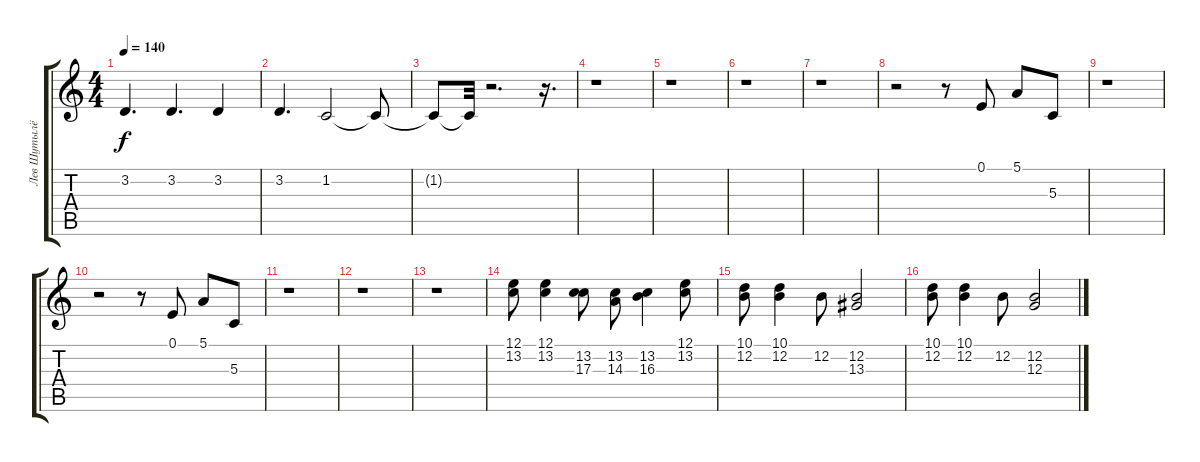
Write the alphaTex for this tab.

\track ("Лев Шутылёв" "Лев Шутылё") {instrument accordion}
\staff {score tabs}
\tuning (E4 B3 G3 D3 A2 E2) {hide}
\ts (4 4)
\tempo 140
\clef g2
\ks c
3.2.4{d dy f} 3.2.4{d} 3.2.4 |
3.2.4{d} 1.2.2 1.2{t}.8 |
1.2{t}.8 1.2{t}.32 r.2{d} r.16{d} |
r.1 |
r.1 |
r.1 |
r.1 |
r.2 r.8 0.1.8 5.1.8 5.3.8 |
r.1 |
r.2 r.8 0.1.8 5.1.8 5.3.8 |
r.1 |
r.1 |
r.1 |
(12.1 13.2).8 (12.1 13.2).4 (13.2 17.3).8 (13.2 14.3).8 (13.2 16.3).4 (12.1 13.2).8 |
(10.1 12.2).8 (10.1 12.2).4 12.2.8 (12.2 13.3).2 |
(10.1 12.2).8 (10.1 12.2).4 12.2.8 (12.2 12.3).2
